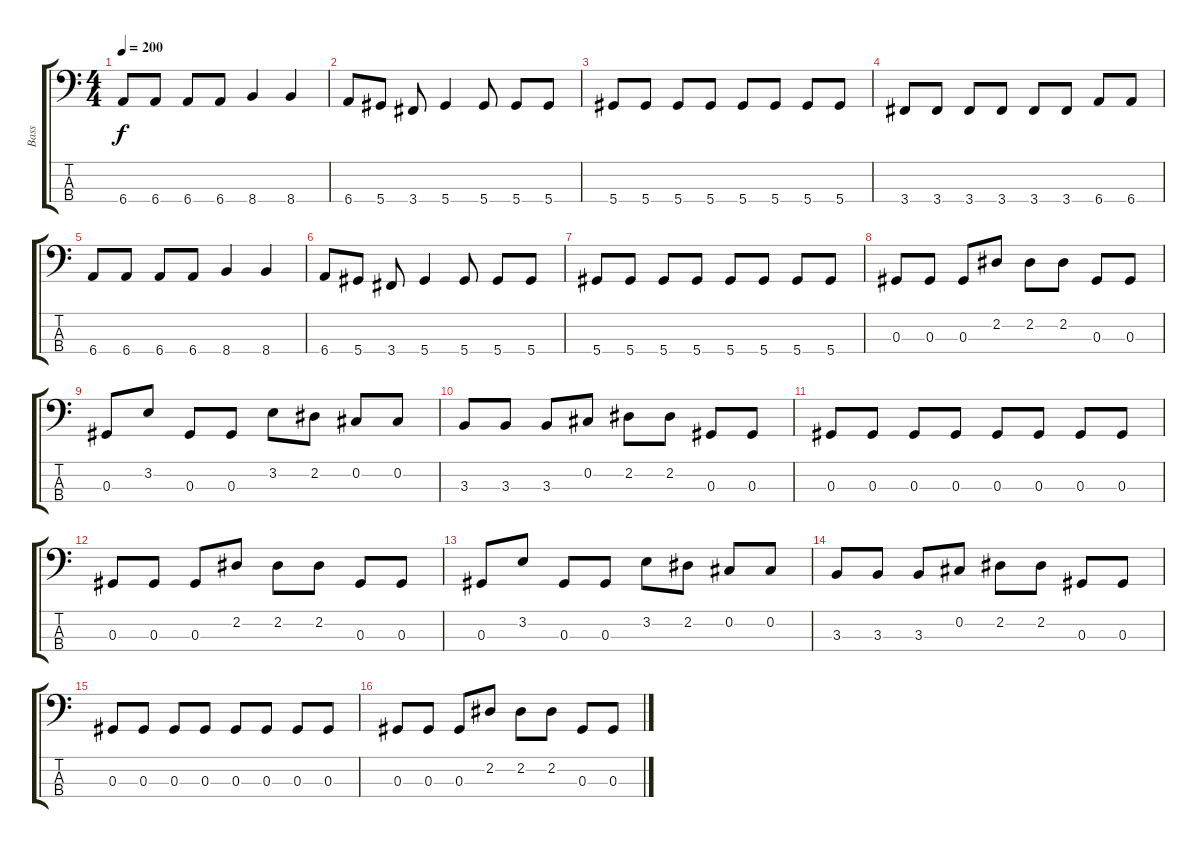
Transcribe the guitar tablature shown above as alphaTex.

\track ("Bass" "Bass") {instrument electricbasspick}
\staff {score tabs}
\tuning (Gb2 Db2 Ab1 Eb1) {hide}
\ts (4 4)
\tempo 200
\clef f4
\ks c
6.4.8{dy f} 6.4.8 6.4.8 6.4.8 8.4.4 8.4.4 |
6.4.8 5.4.8 3.4.8 5.4.4 5.4.8 5.4.8 5.4.8 |
5.4.8 5.4.8 5.4.8 5.4.8 5.4.8 5.4.8 5.4.8 5.4.8 |
3.4.8 3.4.8 3.4.8 3.4.8 3.4.8 3.4.8 6.4.8 6.4.8 |
6.4.8 6.4.8 6.4.8 6.4.8 8.4.4 8.4.4 |
6.4.8 5.4.8 3.4.8 5.4.4 5.4.8 5.4.8 5.4.8 |
5.4.8 5.4.8 5.4.8 5.4.8 5.4.8 5.4.8 5.4.8 5.4.8 |
0.3.8 0.3.8 0.3.8 2.2.8 2.2.8 2.2.8 0.3.8 0.3.8 |
0.3.8 3.2.8 0.3.8 0.3.8 3.2.8 2.2.8 0.2.8 0.2.8 |
3.3.8 3.3.8 3.3.8 0.2.8 2.2.8 2.2.8 0.3.8 0.3.8 |
0.3.8 0.3.8 0.3.8 0.3.8 0.3.8 0.3.8 0.3.8 0.3.8 |
0.3.8 0.3.8 0.3.8 2.2.8 2.2.8 2.2.8 0.3.8 0.3.8 |
0.3.8 3.2.8 0.3.8 0.3.8 3.2.8 2.2.8 0.2.8 0.2.8 |
3.3.8 3.3.8 3.3.8 0.2.8 2.2.8 2.2.8 0.3.8 0.3.8 |
0.3.8 0.3.8 0.3.8 0.3.8 0.3.8 0.3.8 0.3.8 0.3.8 |
0.3.8 0.3.8 0.3.8 2.2.8 2.2.8 2.2.8 0.3.8 0.3.8
